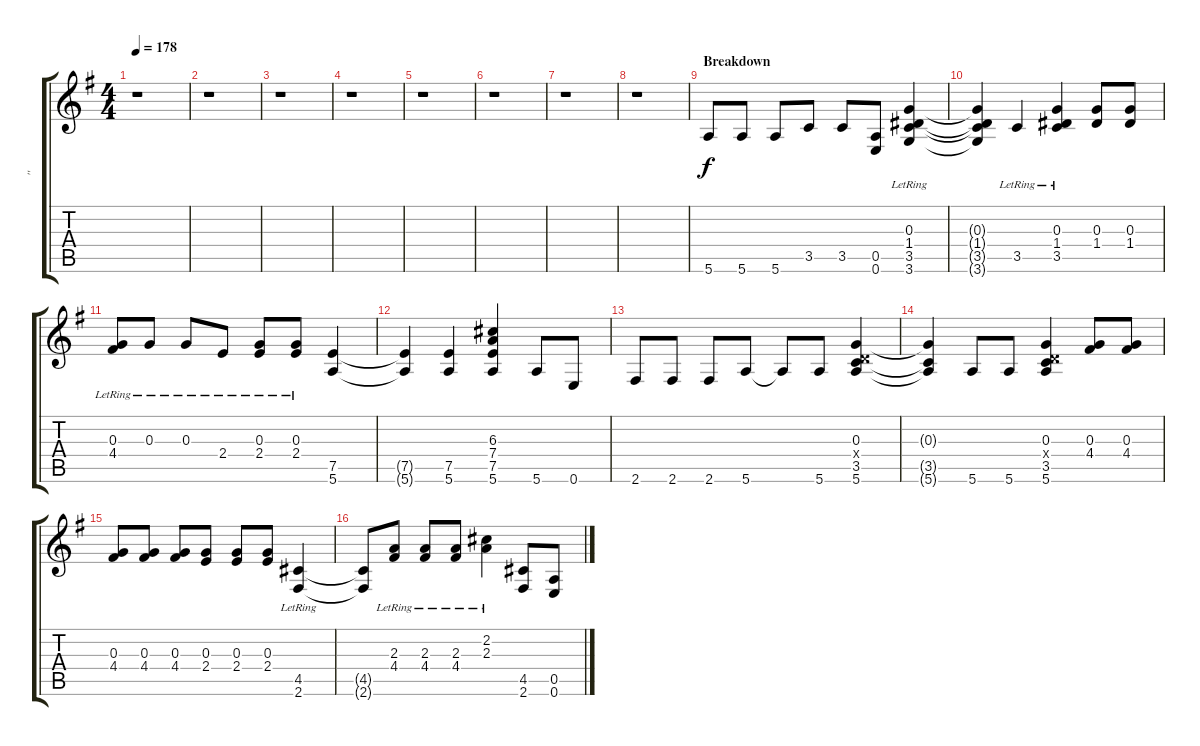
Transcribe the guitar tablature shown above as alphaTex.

\track ("   ''       ''" "   ''     ") {instrument overdrivenguitar}
\staff {score tabs}
\tuning (E4 B3 G3 D3 A2 E2) {hide}
\ts (4 4)
\tempo 178
\clef g2
\ks g
r.1{dy f} |
r.1 |
r.1 |
r.1 |
r.1 |
r.1 |
r.1 |
r.1 |
\section ("" "Breakdown")
5.6.8 5.6.8 5.6.8 3.5.8 3.5.8 (0.5 0.6).8 (0.3{lr} 1.4{lr} 3.5{lr} 3.6{lr}).4 |
(0.3{t} 1.4{t} 3.5{t} 3.6{t}).4 3.5{lr}.4 (0.3{lr} 1.4{lr} 3.5{lr}).4 (0.3 1.4).8 (0.3 1.4).8 |
(0.3{lr} 4.4{lr}).8 0.3{lr}.8 0.3{lr}.8 2.4{lr}.8 (0.3{lr} 2.4{lr}).8 (0.3{lr} 2.4{lr}).8 (7.5 5.6).4 |
(7.5{t} 5.6{t}).4 (7.5 5.6).4 (6.3 7.4 7.5 5.6).4 5.6.8 0.6.8 |
2.6.8 2.6.8 2.6.8 5.6.8 5.6{t}.8 5.6.8 (0.3 0.4{x} 3.5 5.6).4 |
(0.3{t} 3.5{t} 5.6{t}).4 5.6.8 5.6.8 (0.3 0.4{x} 3.5 5.6).4 (0.3 4.4).8 (0.3 4.4).8 |
(0.3 4.4).8 (0.3 4.4).8 (0.3 4.4).8 (0.3 2.4).8 (0.3 2.4).8 (0.3 2.4).8 (4.5{lr} 2.6{lr}).4 |
(4.5{t} 2.6{t}).8 (2.3{lr} 4.4{lr}).8 (2.3{lr} 4.4{lr}).8 (2.3{lr} 4.4{lr}).8 (2.2{lr} 2.3{lr}).4 (4.5 2.6).8 (0.5 0.6).8
